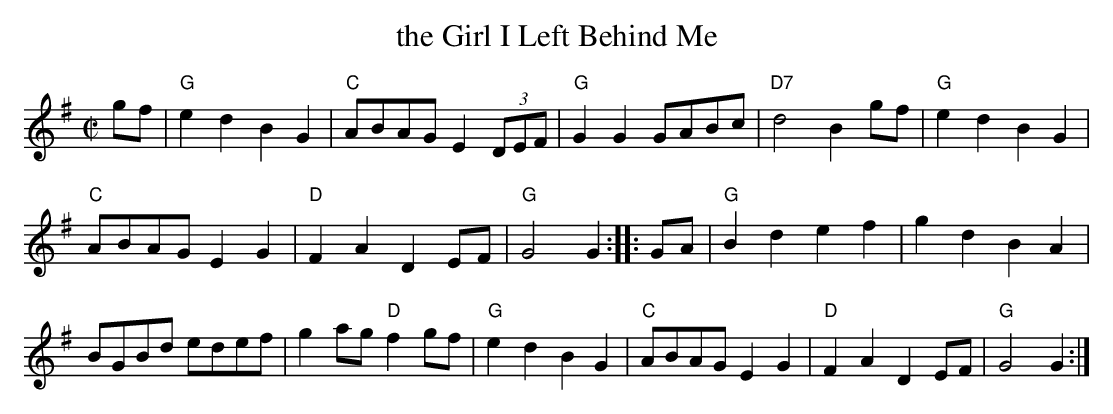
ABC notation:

X:1
T: the Girl I Left Behind Me
M: C|
K: G
gf |\
"G"e2d2 B2G2 | "C"ABAG E2(3DEF | "G"G2G2 GABc | "D7"d4 B2gf |\
"G"e2d2 B2G2 |
"C"ABAG E2G2 | "D"F2A2 D2EF | "G"G4 G2 :: GA |\
"G"B2d2 e2f2 | g2d2 B2A2 |
BGBd edef | g2ag "D"f2gf |\
"G"e2d2 B2G2 | "C"ABAG E2G2 | "D"F2A2 D2EF | "G"G4 G2 :|
